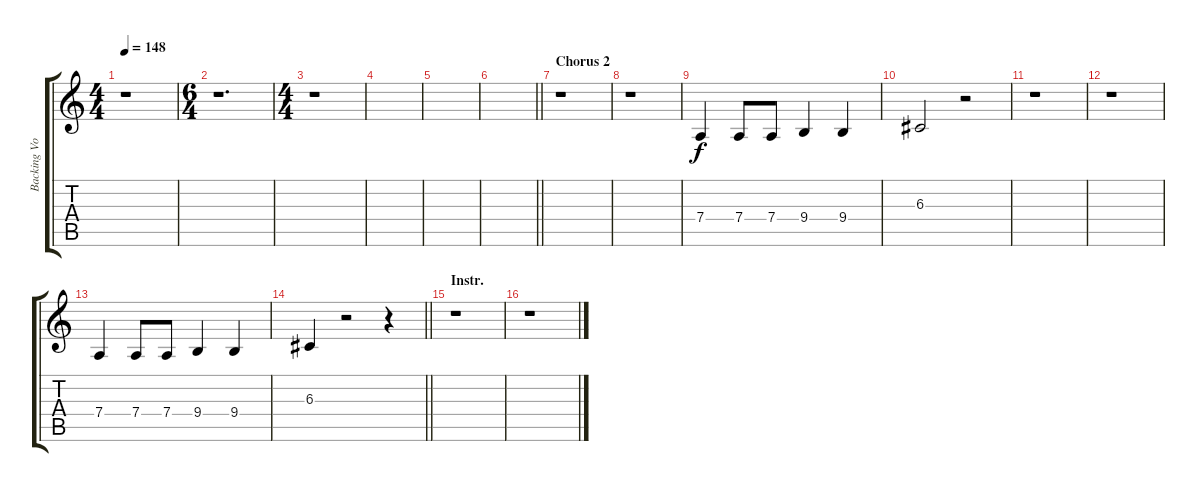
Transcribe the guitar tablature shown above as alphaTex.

\track ("Backing Vocals" "Backing Vo") {instrument cello}
\staff {score tabs}
\tuning (E4 B3 G3 D3 A2 E2) {hide}
\ts (4 4)
\tempo 148
\clef g2
\ks c
r.1{dy f} |
\ts (6 4)
r.1{d} |
\ts (4 4)
r.1 |
|
|
\barLineRight lightlight
|
\section ("" "Chorus 2")
r.1 |
r.1 |
7.4.4 7.4.8 7.4.8 9.4.4 9.4.4 |
6.3.2 r.2 |
r.1 |
r.1 |
7.4.4 7.4.8 7.4.8 9.4.4 9.4.4 |
\barLineRight lightlight
6.3.4 r.2 r.4 |
\section ("" "Instr.")
r.1 |
r.1
